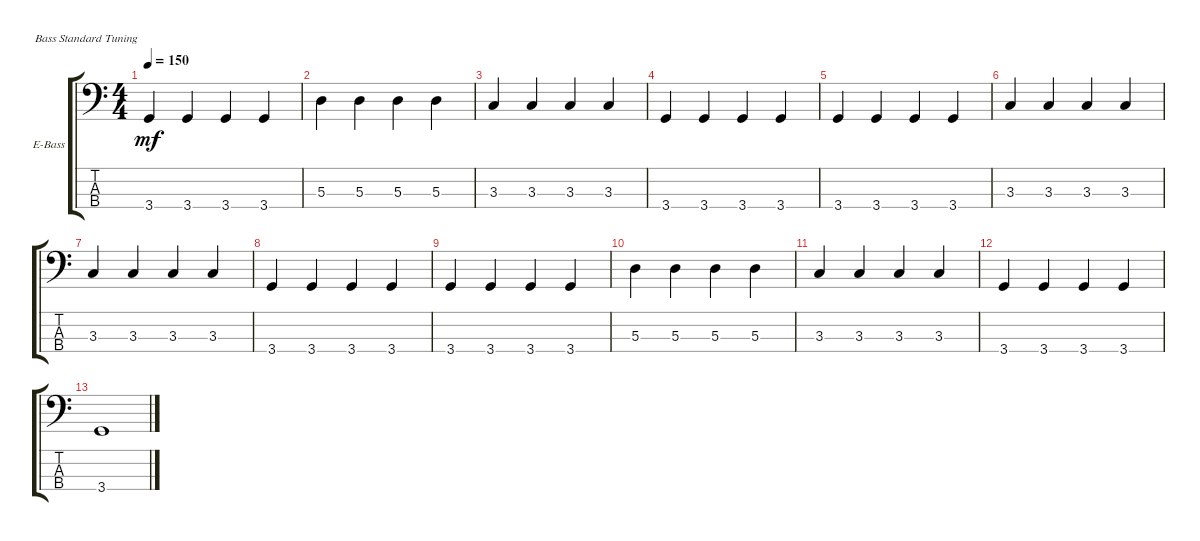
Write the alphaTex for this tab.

\defaultSystemsLayout 4
\bracketExtendMode groupsimilarinstruments
\firstSystemTrackNameOrientation horizontal
\otherSystemsTrackNameOrientation horizontal
\track ("Bass" "E-Bass") {instrument electricbassfinger}
\staff {score tabs}
\tuning (G2 D2 A1 E1)
\ts (4 4)
\tempo 150
\clef f4
\scale
0.333333
\ks c
3.4.4{dy mf} 3.4.4 3.4.4 3.4.4 |
\scale
0.333333 5.3.4 5.3.4 5.3.4 5.3.4 |
\scale
0.333333 3.3.4 3.3.4 3.3.4 3.3.4 |
\scale
0.333333 3.4.4 3.4.4 3.4.4 3.4.4 |
\scale
0.333333 3.4.4 3.4.4 3.4.4 3.4.4 |
\scale
0.333333 3.3.4 3.3.4 3.3.4 3.3.4 |
\scale
0.333333 3.3.4 3.3.4 3.3.4 3.3.4 |
\scale
0.333333 3.4.4 3.4.4 3.4.4 3.4.4 |
\scale
0.333333 3.4.4 3.4.4 3.4.4 3.4.4 |
\scale
0.333333 5.3.4 5.3.4 5.3.4 5.3.4 |
\scale
0.333333 3.3.4 3.3.4 3.3.4 3.3.4 |
\scale
0.333333 3.4.4 3.4.4 3.4.4 3.4.4 |
3.4.1
